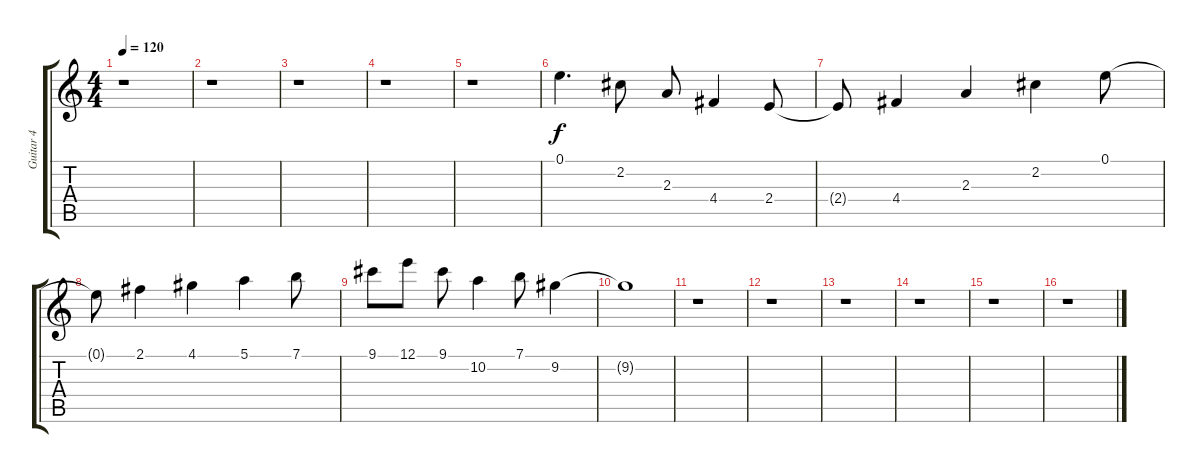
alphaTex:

\track ("Guitar 4" "Guitar 4") {instrument overdrivenguitar}
\staff {score tabs}
\tuning (E4 B3 G3 D3 A2 E2) {hide}
\ts (4 4)
\tempo 120
\clef g2
\ks c
r.1{dy f} |
r.1 |
r.1 |
r.1 |
r.1 |
0.1.4{d volume 16 instrument overdrivenguitar} 2.2.8 2.3.8 4.4.4 2.4.8 |
2.4{t}.8 4.4.4 2.3.4 2.2.4 0.1.8 |
0.1{t}.8 2.1.4 4.1.4 5.1.4 7.1.8 |
9.1.8 12.1.8 9.1.8 10.2.4 7.1.8 9.2.4 |
9.2{t}.1 |
r.1 |
r.1 |
r.1 |
r.1 |
r.1 |
r.1
